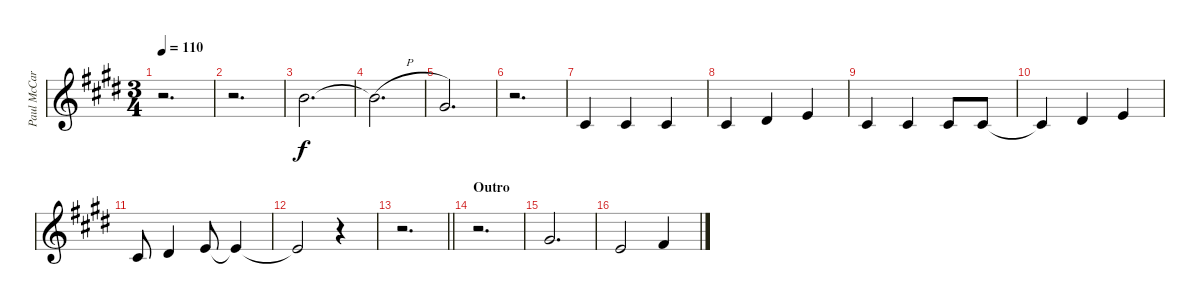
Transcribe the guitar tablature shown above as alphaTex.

\track ("Paul McCartney's vocals" "Paul McCar") {instrument tenorsax}
\staff {score}
\tuning (E4 B3 G3 D3 A2 E2) {hide}
\ts (3 4)
\tempo 110
\clef g2
\ks e
r.2{d dy f} |
r.2{d} |
7.1.2{d} |
7.1{h t}.2{d} |
4.1.2{d} |
r.2{d} |
2.2.4 2.2.4 2.2.4 |
2.2.4 4.2.4 0.1.4 |
2.2.4 2.2.4 2.2.8 2.2.8 |
2.2{t}.4 4.2.4 0.1.4 |
2.2.8 4.2.4 0.1.8 0.1{t}.4 |
0.1{t}.2 r.4 |
\barLineRight lightlight
r.2{d} |
\section ("" "Outro")
r.2{d} |
4.1.2{d} |
0.1.2 2.1.4
